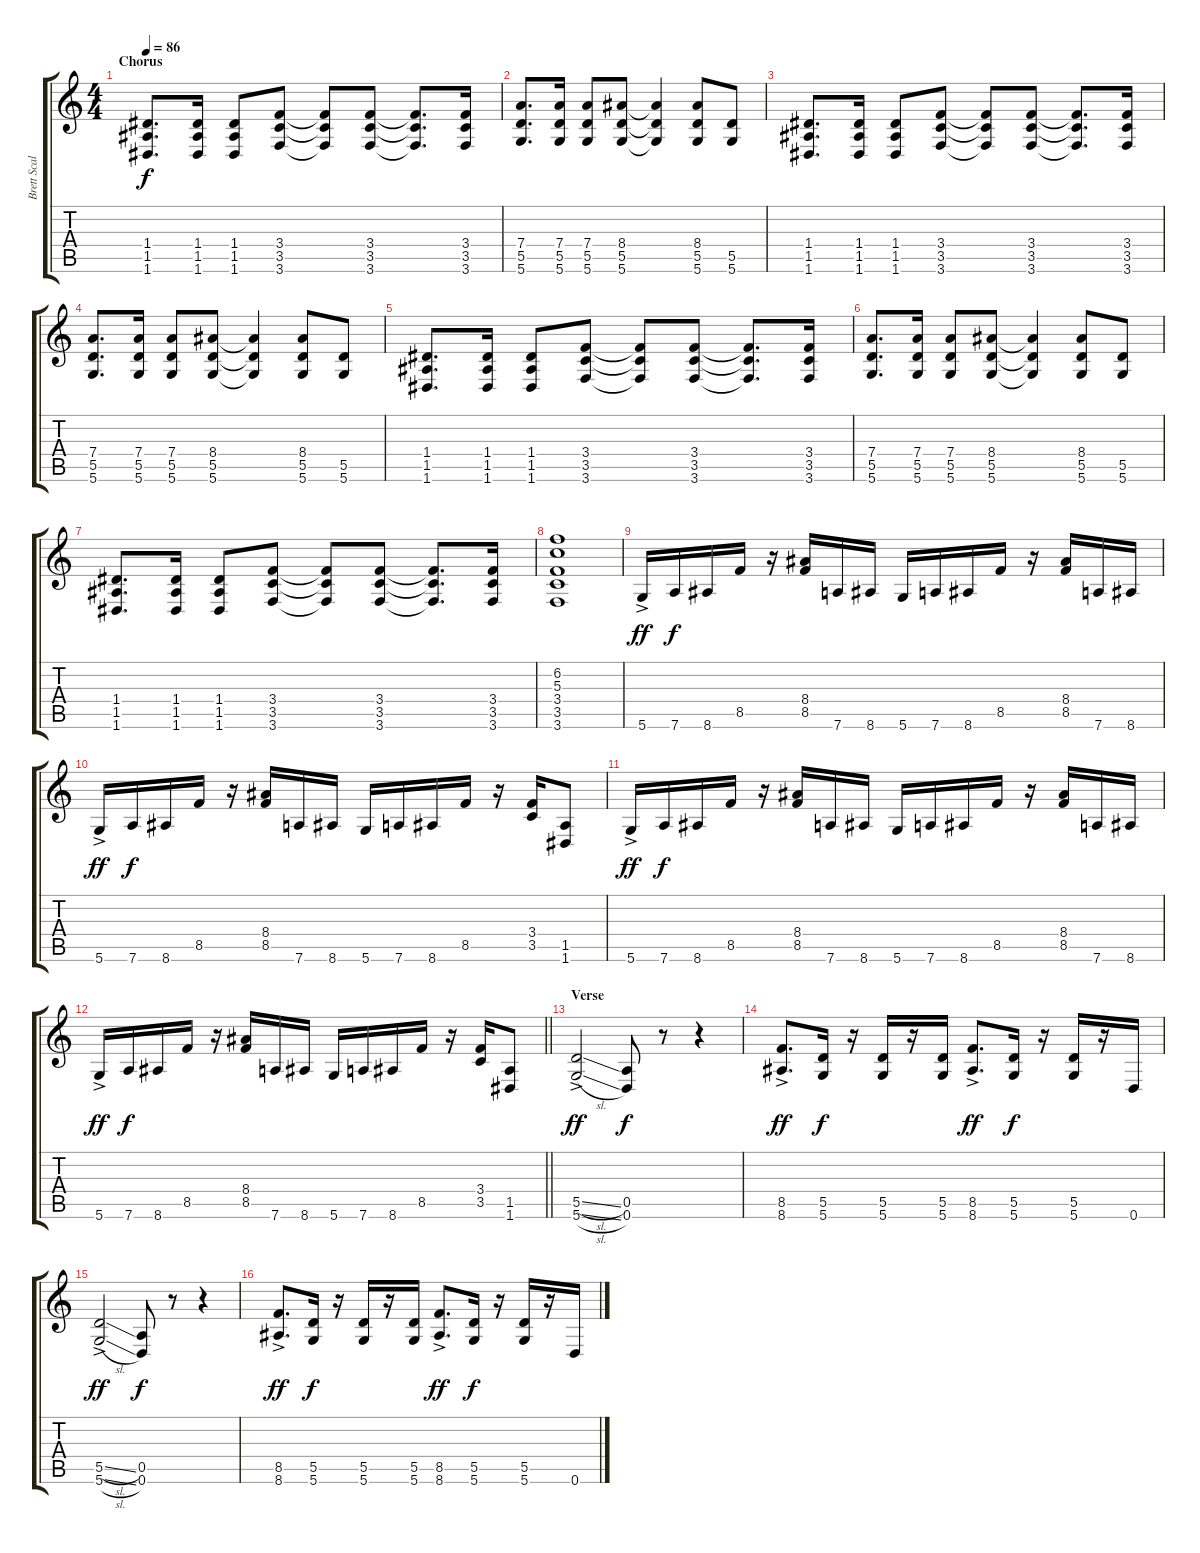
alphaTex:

\track ("Brett Scallions (Rhythm Guitar)" "Brett Scal") {instrument distortionguitar}
\staff {score tabs}
\tuning (E4 B3 G3 D3 A2 D2) {hide}
\ts (4 4)
\section ("" "Chorus")
\tempo 86
\clef g2
\ks c
(1.4 1.5 1.6).8{d dy f} (1.4 1.5 1.6).16 (1.4 1.5 1.6).8 (3.4 3.5 3.6).8 (3.4{t} 3.5{t} 3.6{t}).8 (3.4 3.5 3.6).8 (3.4{t} 3.5{t} 3.6{t}).8{d} (3.4 3.5 3.6).16 |
(7.4 5.5 5.6).8{d} (7.4 5.5 5.6).16 (7.4 5.5 5.6).8 (8.4 5.5 5.6).8 (8.4{t} 5.5{t} 5.6{t}).4 (8.4 5.5 5.6).8 (5.5 5.6).8 |
(1.4 1.5 1.6).8{d} (1.4 1.5 1.6).16 (1.4 1.5 1.6).8 (3.4 3.5 3.6).8 (3.4{t} 3.5{t} 3.6{t}).8 (3.4 3.5 3.6).8 (3.4{t} 3.5{t} 3.6{t}).8{d} (3.4 3.5 3.6).16 |
(7.4 5.5 5.6).8{d} (7.4 5.5 5.6).16 (7.4 5.5 5.6).8 (8.4 5.5 5.6).8 (8.4{t} 5.5{t} 5.6{t}).4 (8.4 5.5 5.6).8 (5.5 5.6).8 |
(1.4 1.5 1.6).8{d} (1.4 1.5 1.6).16 (1.4 1.5 1.6).8 (3.4 3.5 3.6).8 (3.4{t} 3.5{t} 3.6{t}).8 (3.4 3.5 3.6).8 (3.4{t} 3.5{t} 3.6{t}).8{d} (3.4 3.5 3.6).16 |
(7.4 5.5 5.6).8{d} (7.4 5.5 5.6).16 (7.4 5.5 5.6).8 (8.4 5.5 5.6).8 (8.4{t} 5.5{t} 5.6{t}).4 (8.4 5.5 5.6).8 (5.5 5.6).8 |
(1.4 1.5 1.6).8{d} (1.4 1.5 1.6).16 (1.4 1.5 1.6).8 (3.4 3.5 3.6).8 (3.4{t} 3.5{t} 3.6{t}).8 (3.4 3.5 3.6).8 (3.4{t} 3.5{t} 3.6{t}).8{d} (3.4 3.5 3.6).16 |
(6.2 5.3 3.4 3.5 3.6).1 |
5.6{ac}.16{dy ff} 7.6.16{dy f} 8.6.16 8.5.16 r.16 (8.4 8.5).16 7.6.16 8.6.16 5.6.16 7.6.16 8.6.16 8.5.16 r.16 (8.4 8.5).16 7.6.16 8.6.16 |
5.6{ac}.16{dy ff} 7.6.16{dy f} 8.6.16 8.5.16 r.16 (8.4 8.5).16 7.6.16 8.6.16 5.6.16 7.6.16 8.6.16 8.5.16 r.16 (3.4 3.5).16 (1.5 1.6).8 |
5.6{ac}.16{dy ff} 7.6.16{dy f} 8.6.16 8.5.16 r.16 (8.4 8.5).16 7.6.16 8.6.16 5.6.16 7.6.16 8.6.16 8.5.16 r.16 (8.4 8.5).16 7.6.16 8.6.16 |
\barLineRight lightlight
5.6{ac}.16{dy ff} 7.6.16{dy f} 8.6.16 8.5.16 r.16 (8.4 8.5).16 7.6.16 8.6.16 5.6.16 7.6.16 8.6.16 8.5.16 r.16 (3.4 3.5).16 (1.5 1.6).8 |
\section ("" "Verse")
(5.5{sl ac} 5.6{sl}).2{dy ff} (0.5 0.6).8{dy f} r.8 r.4 |
(8.5{ac} 8.6).8{d dy ff} (5.5 5.6).16{dy f} r.16 (5.5 5.6).16 r.16 (5.5 5.6).16 (8.5{ac} 8.6).8{d dy ff} (5.5 5.6).16{dy f} r.16 (5.5 5.6).16 r.16 0.6.16 |
(5.5{sl ac} 5.6{sl}).2{dy ff} (0.5 0.6).8{dy f} r.8 r.4 |
(8.5{ac} 8.6).8{d dy ff} (5.5 5.6).16{dy f} r.16 (5.5 5.6).16 r.16 (5.5 5.6).16 (8.5{ac} 8.6).8{d dy ff} (5.5 5.6).16{dy f} r.16 (5.5 5.6).16 r.16 0.6.16
